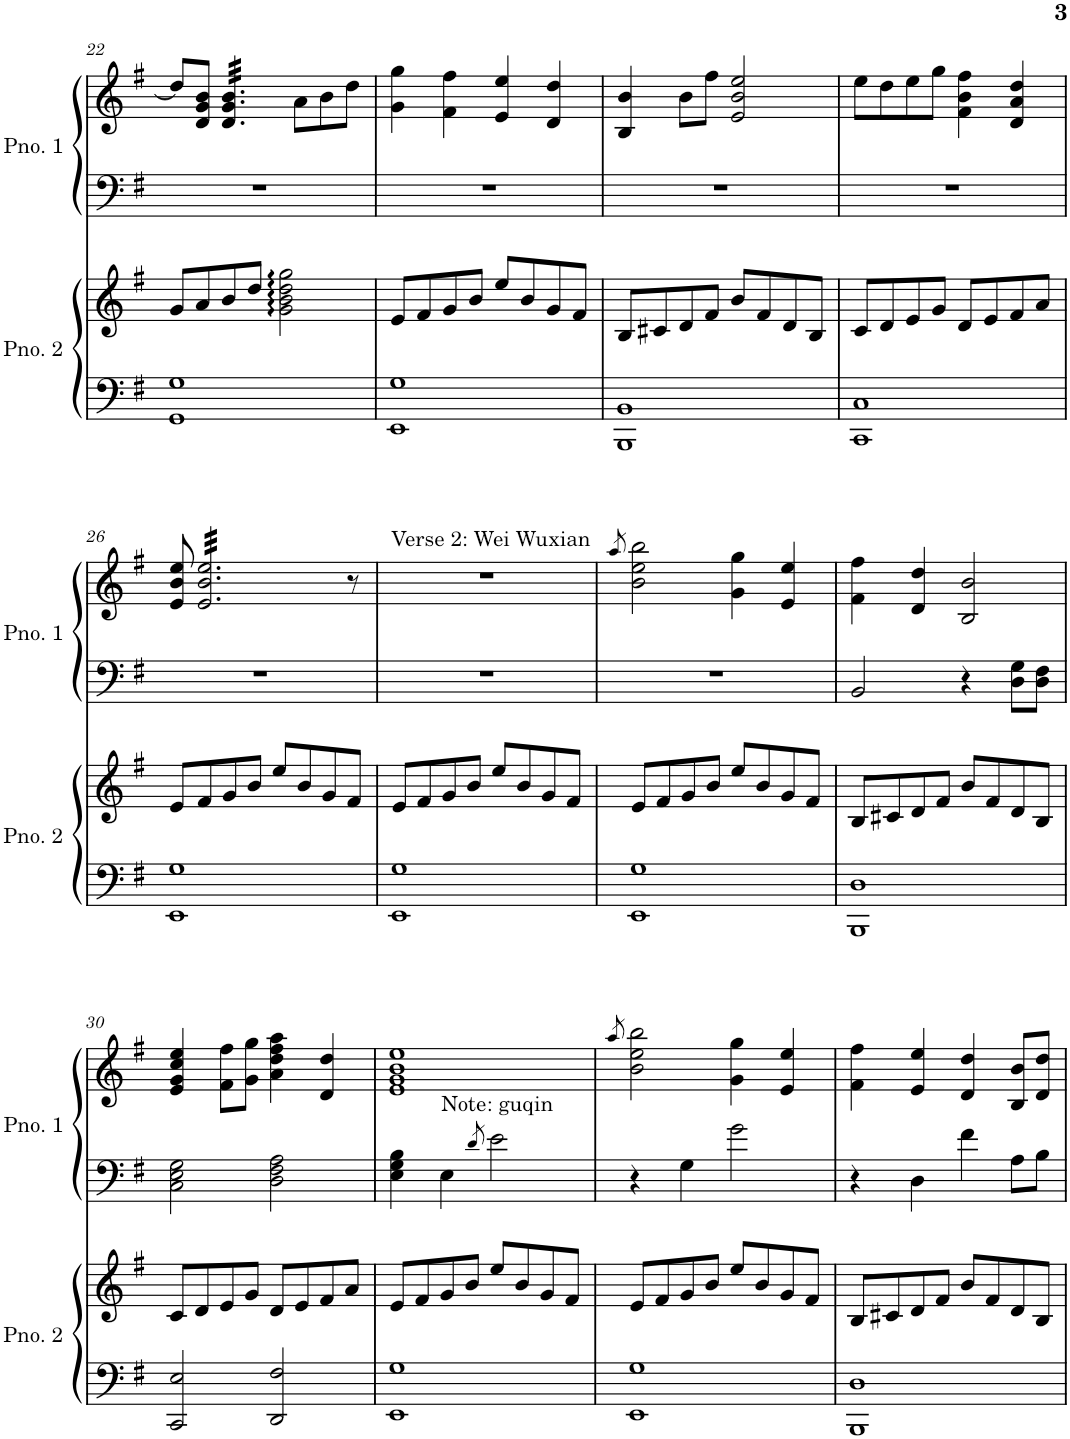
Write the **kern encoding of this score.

**kern	**kern	**kern	**kern
*part2	*part2	*part1	*part1
*staff4	*staff3	*staff2	*staff1
*I"Piano 2	*	*I"Piano 1	*
*I'Pno. 2	*	*I'Pno. 1	*
!!LO:PB:g=z
*clefF4	*clefG2	*clefF4	*clefG2
*k[f#]	*k[f#]	*k[f#]	*k[f#]
*M4/4	*M4/4	*M4/4	*M4/4
*met(c)	*met(c)	*met(c)	*met(c)
=22	=22	=22	=22
1GG 1G	8g/L	1r	8dd/L]
.	8a/	.	8d/ 8g/ 8b/J
*	*	*	*tremolo
.	8b/	.	32d/ 32g/ 32b/LLL
.	.	.	32d/ 32g/ 32b/
.	.	.	32d/ 32g/ 32b/
.	.	.	32d/ 32g/ 32b/
.	8dd/J	.	32d/ 32g/ 32b/
.	.	.	32d/ 32g/ 32b/
.	.	.	32d/ 32g/ 32b/
.	.	.	32d/ 32g/ 32b/
.	2g\ 2b\ 2dd\ 2gg\	.	32d/ 32g/ 32b/
.	.	.	32d/ 32g/ 32b/
.	.	.	32d/ 32g/ 32b/
.	.	.	32d/ 32g/ 32b/JJJ
*	*	*	*Xtremolo
.	.	.	8a\L
.	.	.	8b\
.	.	.	8dd\J
=23	=23	=23	=23
1EE 1G	8e/L	1r	4g\ 4gg\
.	8f#/	.	.
.	8g/	.	4f#\ 4ff#\
.	8b/J	.	.
.	8ee/L	.	4e/ 4ee/
.	8b/	.	.
.	8g/	.	4d/ 4dd/
.	8f#/J	.	.
=24	=24	=24	=24
1BBB 1BB	8B/L	1r	4B/ 4b/
.	8c#X/	.	.
.	8d/	.	8b\L
.	8f#/J	.	8ff#\J
.	8b/L	.	2e/ 2b/ 2ee/
.	8f#/	.	.
.	8d/	.	.
.	8B/J	.	.
=25	=25	=25	=25
1CC 1C	8c/L	1r	8ee\L
.	8d/	.	8dd\
.	8e/	.	8ee\
.	8g/J	.	8gg\J
.	8d/L	.	4f#\ 4b\ 4ff#\
.	8e/	.	.
.	8f#/	.	4d/ 4a/ 4dd/
.	8a/J	.	.
!!LO:LB:g=z
=26	=26	=26	=26
1EE 1G	8e/L	1r	8e/ 8b/ 8ee/
*	*	*	*tremolo
.	8f#/	.	32e/ 32b/ 32ee/LLL
.	.	.	32e/ 32b/ 32ee/
.	.	.	32e/ 32b/ 32ee/
.	.	.	32e/ 32b/ 32ee/
.	8g/	.	32e/ 32b/ 32ee/
.	.	.	32e/ 32b/ 32ee/
.	.	.	32e/ 32b/ 32ee/
.	.	.	32e/ 32b/ 32ee/
.	8b/J	.	32e/ 32b/ 32ee/
.	.	.	32e/ 32b/ 32ee/
.	.	.	32e/ 32b/ 32ee/
.	.	.	32e/ 32b/ 32ee/
.	8ee/L	.	32e/ 32b/ 32ee/
.	.	.	32e/ 32b/ 32ee/
.	.	.	32e/ 32b/ 32ee/
.	.	.	32e/ 32b/ 32ee/
.	8b/	.	32e/ 32b/ 32ee/
.	.	.	32e/ 32b/ 32ee/
.	.	.	32e/ 32b/ 32ee/
.	.	.	32e/ 32b/ 32ee/
.	8g/	.	32e/ 32b/ 32ee/
.	.	.	32e/ 32b/ 32ee/
.	.	.	32e/ 32b/ 32ee/
.	.	.	32e/ 32b/ 32ee/JJJ
*	*	*	*Xtremolo
.	8f#/J	.	8r
=27	=27	=27	=27
!	!	!	!LO:TX:a:t=Verse 2&colon; Wei Wuxian
1EE 1G	8e/L	1r	1r
.	8f#/	.	.
.	8g/	.	.
.	8b/J	.	.
.	8ee/L	.	.
.	8b/	.	.
.	8g/	.	.
.	8f#/J	.	.
=28	=28	=28	=28
.	.	.	8qaa/
1EE 1G	8e/L	1r	2b\ 2ee\ 2bb\
.	8f#/	.	.
.	8g/	.	.
.	8b/J	.	.
.	8ee/L	.	4g\ 4gg\
.	8b/	.	.
.	8g/	.	4e/ 4ee/
.	8f#/J	.	.
=29	=29	=29	=29
1BBB 1D	8B/L	2BB/	4f#\ 4ff#\
.	8c#X/	.	.
.	8d/	.	4d/ 4dd/
.	8f#/J	.	.
.	8b/L	4r	2B/ 2b/
.	8f#/	.	.
.	8d/	8D\ 8G\L	.
.	8B/J	8D\ 8F#\J	.
!!LO:LB:g=z
=30	=30	=30	=30
2CC/ 2E/	8c/L	2C\ 2E\ 2G\	4e/ 4g/ 4cc/ 4ee/
.	8d/	.	.
.	8e/	.	8f#\ 8ff#\L
.	8g/J	.	8g\ 8gg\J
2DD/ 2F#/	8d/L	2D\ 2F#\ 2A\	4a\ 4dd\ 4ff#\ 4aa\
.	8e/	.	.
.	8f#/	.	4d/ 4dd/
.	8a/J	.	.
=31	=31	=31	=31
*	*	*	*^
1EE 1G	8e/L	4E\ 4G\ 4B\	1e 1g 1b 1ee	4ryy
.	8f#/	.	.	.
!	!	!	!	!LO:TX:b:t=Note&colon; guqin
.	8g/	4E\	.	2.ryy
.	8b/J	.	.	.
.	.	8qd/	.	.
.	8ee/L	2e\	.	.
.	8b/	.	.	.
.	8g/	.	.	.
.	8f#/J	.	.	.
*	*	*	*v	*v
=32	=32	=32	=32
.	.	.	8qaa/
1EE 1G	8e/L	4r	2b\ 2ee\ 2bb\
.	8f#/	.	.
.	8g/	4G\	.
.	8b/J	.	.
.	8ee/L	2g\	4g\ 4gg\
.	8b/	.	.
.	8g/	.	4e/ 4ee/
.	8f#/J	.	.
=33	=33	=33	=33
1BBB 1D	8B/L	4r	4f#\ 4ff#\
.	8c#X/	.	.
.	8d/	4D\	4e/ 4ee/
.	8f#/J	.	.
.	8b/L	4f#\	4d/ 4dd/
.	8f#/	.	.
.	8d/	8A\L	8B/ 8b/L
.	8B/J	8B\J	8d/ 8dd/J
=	=	=	=
*-	*-	*-	*-
